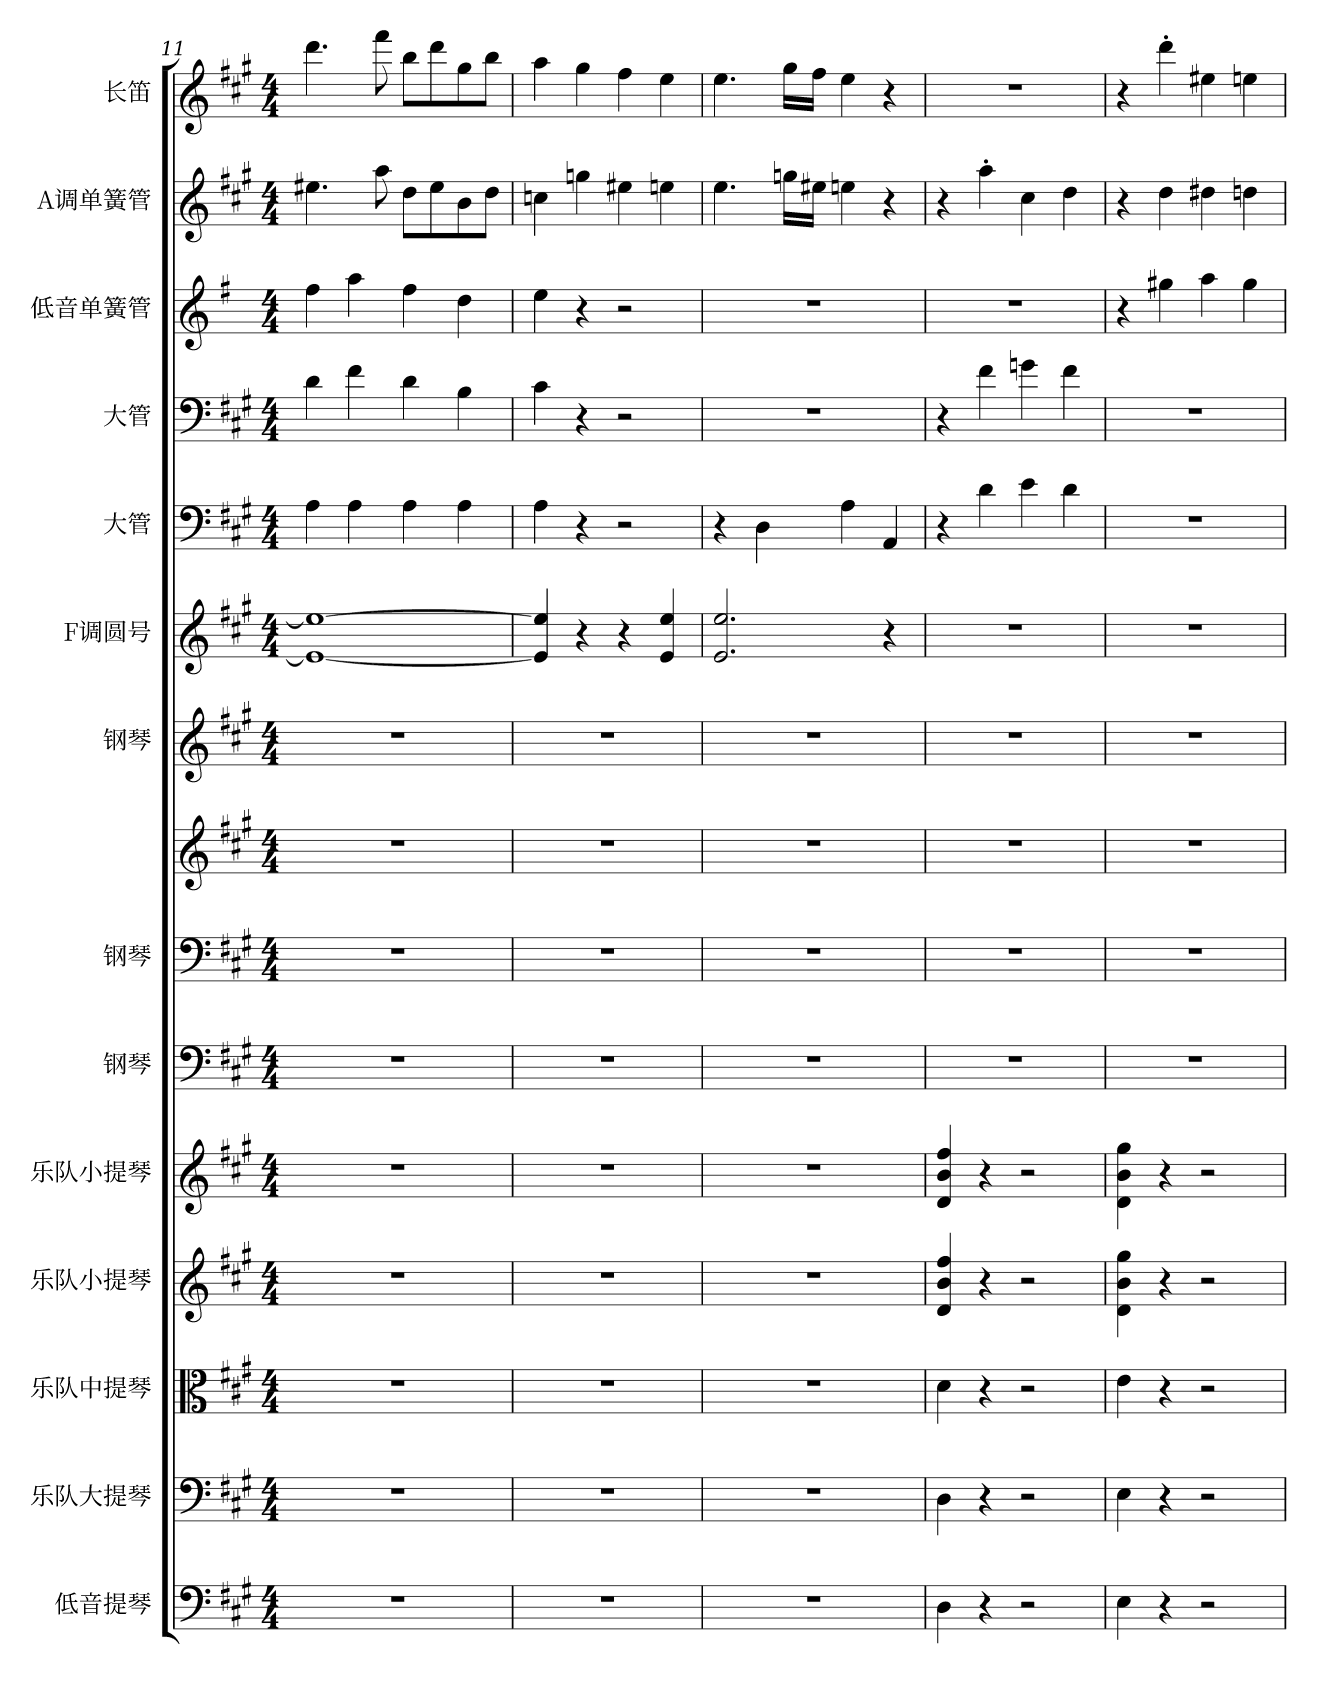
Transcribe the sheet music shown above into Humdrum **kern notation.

**kern	**kern	**kern	**kern	**kern	**kern	**kern	**kern	**kern	**kern	**kern	**kern	**kern	**kern	**kern
*part14	*part13	*part12	*part11	*part10	*part9	*part8	*part8	*part7	*part6	*part5	*part4	*part3	*part2	*part1
*staff15	*staff14	*staff13	*staff12	*staff11	*staff10	*staff9	*staff8	*staff7	*staff6	*staff5	*staff4	*staff3	*staff2	*staff1
*I"低音提琴	*I"乐队大提琴	*I"乐队中提琴	*I"乐队小提琴	*I"乐队小提琴	*I"钢琴	*I"钢琴	*	*I"钢琴	*I"F调圆号	*I"大管	*I"大管	*I"低音单簧管	*I"A调单簧管	*I"长笛
*clefF4	*clefF4	*clefC3	*clefG2	*clefG2	*clefF4	*clefF4	*clefG2	*clefG2	*clefG2	*clefF4	*clefF4	*clefG2	*clefG2	*clefG2
*ITrd7c12	*	*	*	*	*	*	*	*	*ITrd4c7	*	*	*ITrd8c14	*ITrd2c3	*
*k[f#c#g#]	*k[f#c#g#]	*k[f#c#g#]	*k[f#c#g#]	*k[f#c#g#]	*k[f#c#g#]	*k[f#c#g#]	*k[f#c#g#]	*k[f#c#g#]	*k[f#c#]	*k[f#c#g#]	*k[f#c#g#]	*k[f#]	*k[f#c#g#d#a#e#]	*k[f#c#g#]
*M4/4	*M4/4	*M4/4	*M4/4	*M4/4	*M4/4	*M4/4	*M4/4	*M4/4	*M4/4	*M4/4	*M4/4	*M4/4	*M4/4	*M4/4
=11	=11	=11	=11	=11	=11	=11	=11	=11	=11	=11	=11	=11	=11	=11
1r	1r	1r	1r	1r	1r	1r	1r	1r	1A_ 1a_	4A\	4d\	4f#\	4.cc##X\	4.ddd\
.	.	.	.	.	.	.	.	.	.	4A\	4f#\	4a\	.	.
.	.	.	.	.	.	.	.	.	.	.	.	.	8ff#\	8fff#\
.	.	.	.	.	.	.	.	.	.	4A\	4d\	4f#\	8b\L	8bb\L
.	.	.	.	.	.	.	.	.	.	.	.	.	8cc##\	8ddd\
.	.	.	.	.	.	.	.	.	.	4A\	4B\	4d\	8g#\	8gg#\
.	.	.	.	.	.	.	.	.	.	.	.	.	8b\J	8bb\J
!!LO:PB:g=z
=12	=12	=12	=12	=12	=12	=12	=12	=12	=12	=12	=12	=12	=12	=12
1r	1r	1r	1r	1r	1r	1r	1r	1r	4A/] 4a/]	4A\	4c#\	4e\	4an\	4aa\
.	.	.	.	.	.	.	.	.	4r	4r	4r	4r	4een\	4gg#\
.	.	.	.	.	.	.	.	.	4r	2r	2r	2r	4cc##X\	4ff#\
.	.	.	.	.	.	.	.	.	4A/ 4a/	.	.	.	4cc#X\	4ee\
=13	=13	=13	=13	=13	=13	=13	=13	=13	=13	=13	=13	=13	=13	=13
1r	1r	1r	1r	1r	1r	1r	1r	1r	2.A/ 2.a/	4r	1r	1r	4.cc#\	4.ee\
.	.	.	.	.	.	.	.	.	.	4D\	.	.	.	.
.	.	.	.	.	.	.	.	.	.	.	.	.	16een\LL	16gg#\LL
.	.	.	.	.	.	.	.	.	.	.	.	.	16cc##X\JJ	16ff#\JJ
.	.	.	.	.	.	.	.	.	.	4A\	.	.	4cc#X\	4ee\
.	.	.	.	.	.	.	.	.	4r	4AA/	.	.	4r	4r
=14	=14	=14	=14	=14	=14	=14	=14	=14	=14	=14	=14	=14	=14	=14
4DD\	4D\	4d\	4d/ 4b/ 4ff#/	4d/ 4b/ 4ff#/	1r	1r	1r	1r	1r	4r	4r	1r	4r	1r
4r	4r	4r	4r	4r	.	.	.	.	.	4d\	4f#\	.	4ff#'\	.
2r	2r	2r	2r	2r	.	.	.	.	.	4e\	4gn\	.	4a#\	.
.	.	.	.	.	.	.	.	.	.	4d\	4f#\	.	4b\	.
=15	=15	=15	=15	=15	=15	=15	=15	=15	=15	=15	=15	=15	=15	=15
4EE\	4E\	4e\	4d\ 4b\ 4gg#\	4d\ 4b\ 4gg#\	1r	1r	1r	1r	1r	1r	1r	4r	4r	4r
4r	4r	4r	4r	4r	.	.	.	.	.	.	.	4g#X\	4b\	4ddd'\
2r	2r	2r	2r	2r	.	.	.	.	.	.	.	4a\	4b#X\	4ee#X\
.	.	.	.	.	.	.	.	.	.	.	.	4g#\	4bn\	4een\
=	=	=	=	=	=	=	=	=	=	=	=	=	=	=
*-	*-	*-	*-	*-	*-	*-	*-	*-	*-	*-	*-	*-	*-	*-
